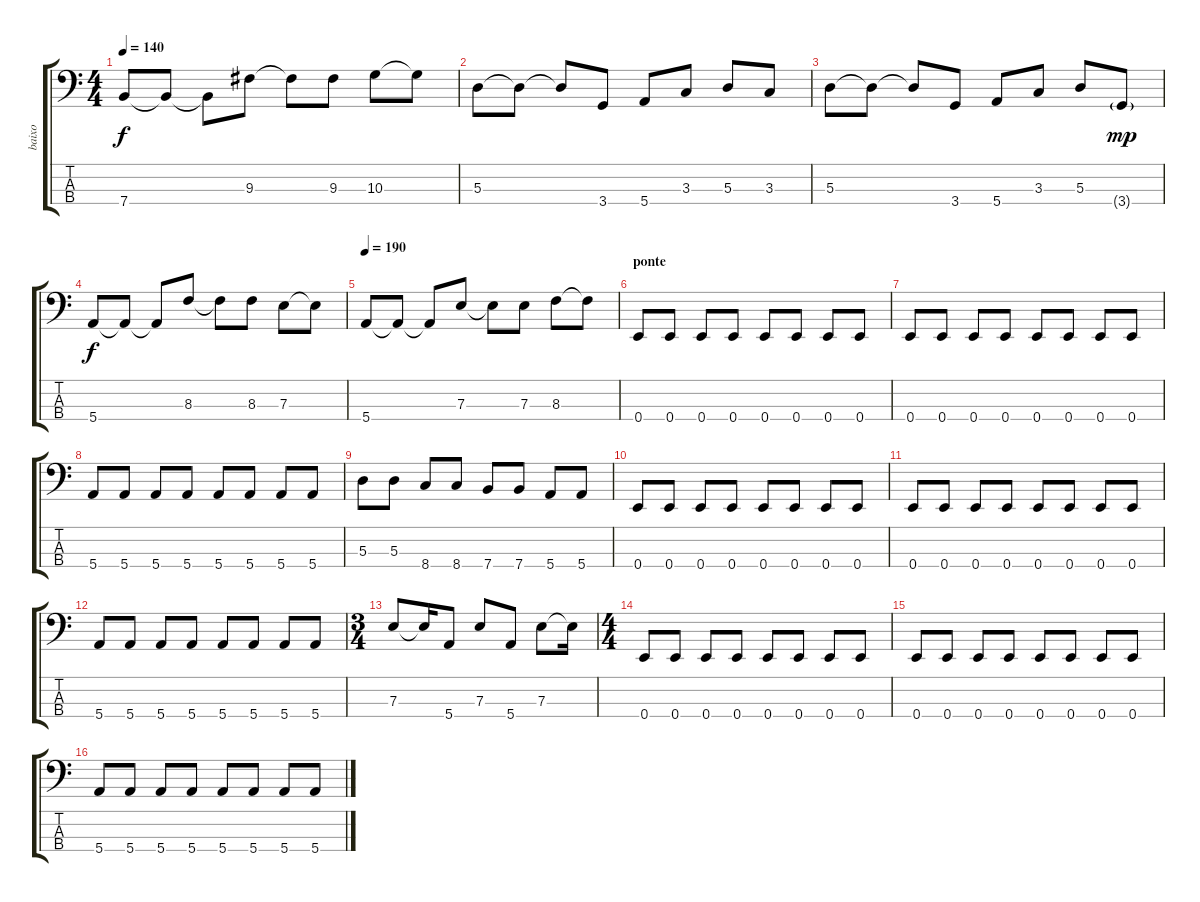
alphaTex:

\track ("baixo" "baixo") {instrument electricbassfinger}
\staff {score tabs}
\tuning (G2 D2 A1 E1) {hide}
\ts (4 4)
\tempo 140
\clef f4
\ks c
7.4.8{dy f} 7.4{t}.8 7.4{t}.8 9.3.8 9.3{t}.8 9.3.8 10.3.8 10.3{t}.8 |
5.3.8 5.3{t}.8 5.3{t}.8 3.4.8 5.4.8 3.3.8 5.3.8 3.3.8 |
5.3.8 5.3{t}.8 5.3{t}.8 3.4.8 5.4.8 3.3.8 5.3.8 3.4{g}.8{dy mp} |
5.4.8{dy f} 5.4{t}.8 5.4{t}.8 8.3.8 8.3{t}.8 8.3.8 7.3.8 7.3{t}.8 |
\tempo 190
5.4.8 5.4{t}.8 5.4{t}.8 7.3.8 7.3{t}.8 7.3.8 8.3.8 8.3{t}.8 |
\section ("" "ponte")
0.4.8 0.4.8 0.4.8 0.4.8 0.4.8 0.4.8 0.4.8 0.4.8 |
0.4.8 0.4.8 0.4.8 0.4.8 0.4.8 0.4.8 0.4.8 0.4.8 |
5.4.8 5.4.8 5.4.8 5.4.8 5.4.8 5.4.8 5.4.8 5.4.8 |
5.3.8 5.3.8 8.4.8 8.4.8 7.4.8 7.4.8 5.4.8 5.4.8 |
0.4.8 0.4.8 0.4.8 0.4.8 0.4.8 0.4.8 0.4.8 0.4.8 |
0.4.8 0.4.8 0.4.8 0.4.8 0.4.8 0.4.8 0.4.8 0.4.8 |
5.4.8 5.4.8 5.4.8 5.4.8 5.4.8 5.4.8 5.4.8 5.4.8 |
\ts (3 4)
7.3.8 7.3{t}.16 5.4.8 7.3.8 5.4.8 7.3.8 7.3{t}.16 |
\ts (4 4)
0.4.8 0.4.8 0.4.8 0.4.8 0.4.8 0.4.8 0.4.8 0.4.8 |
0.4.8 0.4.8 0.4.8 0.4.8 0.4.8 0.4.8 0.4.8 0.4.8 |
5.4.8 5.4.8 5.4.8 5.4.8 5.4.8 5.4.8 5.4.8 5.4.8
